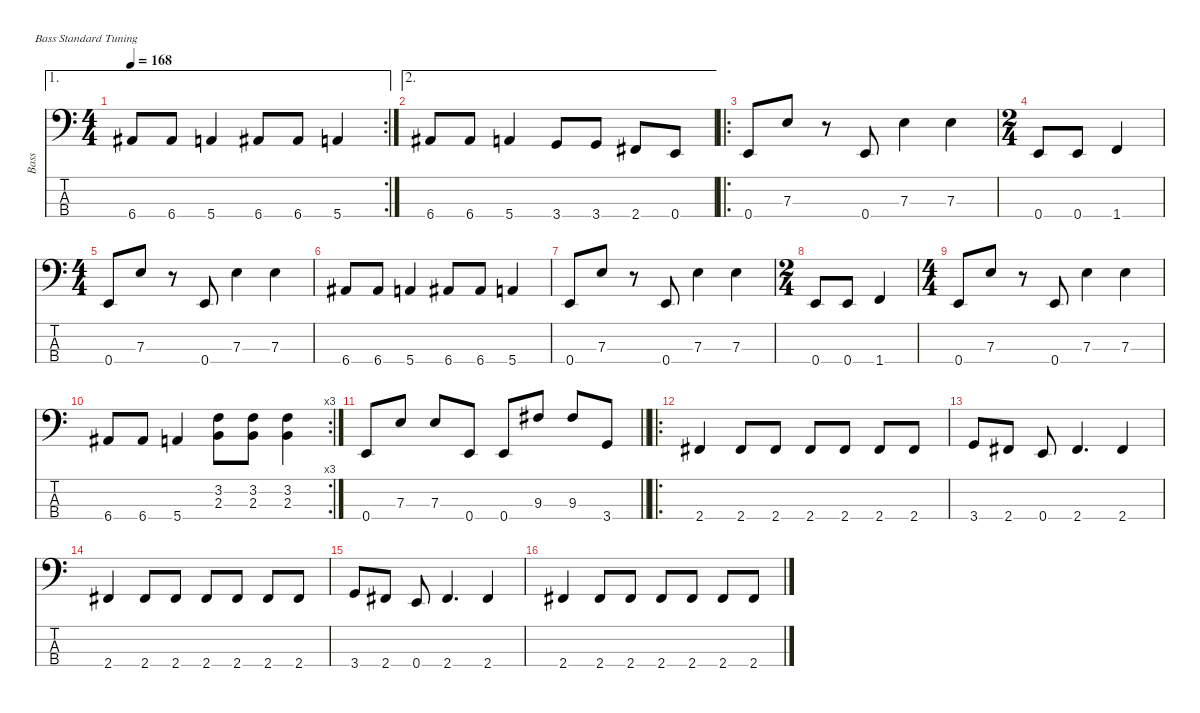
\defaultSystemsLayout 4
\hideDynamics
\bracketExtendMode nobrackets
\firstSystemTrackNameMode fullname
\otherSystemsTrackNameOrientation horizontal
\track ("Bass" "el.bs.") {instrument electricbasspick}
\staff {score tabs}
\tuning (G2 D2 A1 E1)
\ae 1
\rc 2
\ts (4 4)
\tempo 168
\clef f4
\ks c
6.4{acc #}.8{dy f beam Up} 6.4{acc #}.8{beam Up} 5.4.4{beam Up} 6.4{acc #}.8{beam Up} 6.4{acc #}.8{beam Up} 5.4.4{beam Up} |
\ae 2
6.4{acc #}.8{beam Up} 6.4{acc #}.8{beam Up} 5.4.4{beam Up} 3.4.8{dy fff beam Up} 3.4.8{beam Up} 2.4{acc #}.8{beam Up} 0.4.8{beam Up} |
\ro
0.4.8{beam Up} 7.3.8{dy f beam Up} r.8{beam Up} 0.4.8{dy fff beam Up} 7.3.4{dy f beam Down} 7.3.4{beam Down} |
\ts (2 4)
\beaming (8 2 2)
0.4.8{dy fff beam Up} 0.4.8{beam Up} 1.4.4{beam Up} |
\ts (4 4)
\beaming (8 2 2 2 2)
0.4.8{beam Up} 7.3.8{dy f beam Up} r.8{beam Up} 0.4.8{dy fff beam Up} 7.3.4{dy f beam Down} 7.3.4{beam Down} |
6.4{acc #}.8{beam Up} 6.4{acc #}.8{beam Up} 5.4.4{beam Up} 6.4{acc #}.8{beam Up} 6.4{acc #}.8{beam Up} 5.4.4{beam Up} |
0.4.8{dy fff beam Up} 7.3.8{dy f beam Up} r.8{beam Up} 0.4.8{dy fff beam Up} 7.3.4{dy f beam Down} 7.3.4{beam Down} |
\ts (2 4)
\beaming (8 2 2)
0.4.8{dy fff beam Up} 0.4.8{beam Up} 1.4.4{beam Up} |
\ts (4 4)
\beaming (8 2 2 2 2)
0.4.8{beam Up} 7.3.8{dy f beam Up} r.8{beam Up} 0.4.8{dy fff beam Up} 7.3.4{dy f beam Down} 7.3.4{beam Down} |
\rc 3
6.4{acc #}.8{beam Up} 6.4{acc #}.8{beam Up} 5.4.4{beam Up} (3.2 2.3).8{dy fff beam Down} (3.2 2.3).8{beam Down} (3.2 2.3).4{beam Down} |
\barLineRight lightlight
0.4.8{beam Up} 7.3.8{dy f beam Up} 7.3.8{beam Up} 0.4.8{dy fff beam Up} 0.4.8{beam Up} 9.3{acc #}.8{dy f beam Up} 9.3{acc #}.8{beam Up} 3.4.8{dy fff beam Up} |
\ro
2.4{acc #}.4{beam Up} 2.4{acc #}.8{beam Up} 2.4{acc #}.8{beam Up} 2.4{acc #}.8{beam Up} 2.4{acc #}.8{beam Up} 2.4{acc #}.8{beam Up} 2.4{acc #}.8{beam Up} |
3.4.8{beam Up} 2.4{acc #}.8{beam Up} 0.4.8{beam Up} 2.4{acc #}.4{d dy f beam Up} 2.4{acc #}.4{beam Up} |
2.4{acc #}.4{dy fff beam Up} 2.4{acc #}.8{beam Up} 2.4{acc #}.8{beam Up} 2.4{acc #}.8{beam Up} 2.4{acc #}.8{beam Up} 2.4{acc #}.8{beam Up} 2.4{acc #}.8{beam Up} |
3.4.8{beam Up} 2.4{acc #}.8{beam Up} 0.4.8{beam Up} 2.4{acc #}.4{d dy f beam Up} 2.4{acc #}.4{beam Up} |
2.4{acc #}.4{dy fff beam Up} 2.4{acc #}.8{beam Up} 2.4{acc #}.8{beam Up} 2.4{acc #}.8{beam Up} 2.4{acc #}.8{beam Up} 2.4{acc #}.8{beam Up} 2.4{acc #}.8{beam Up}
